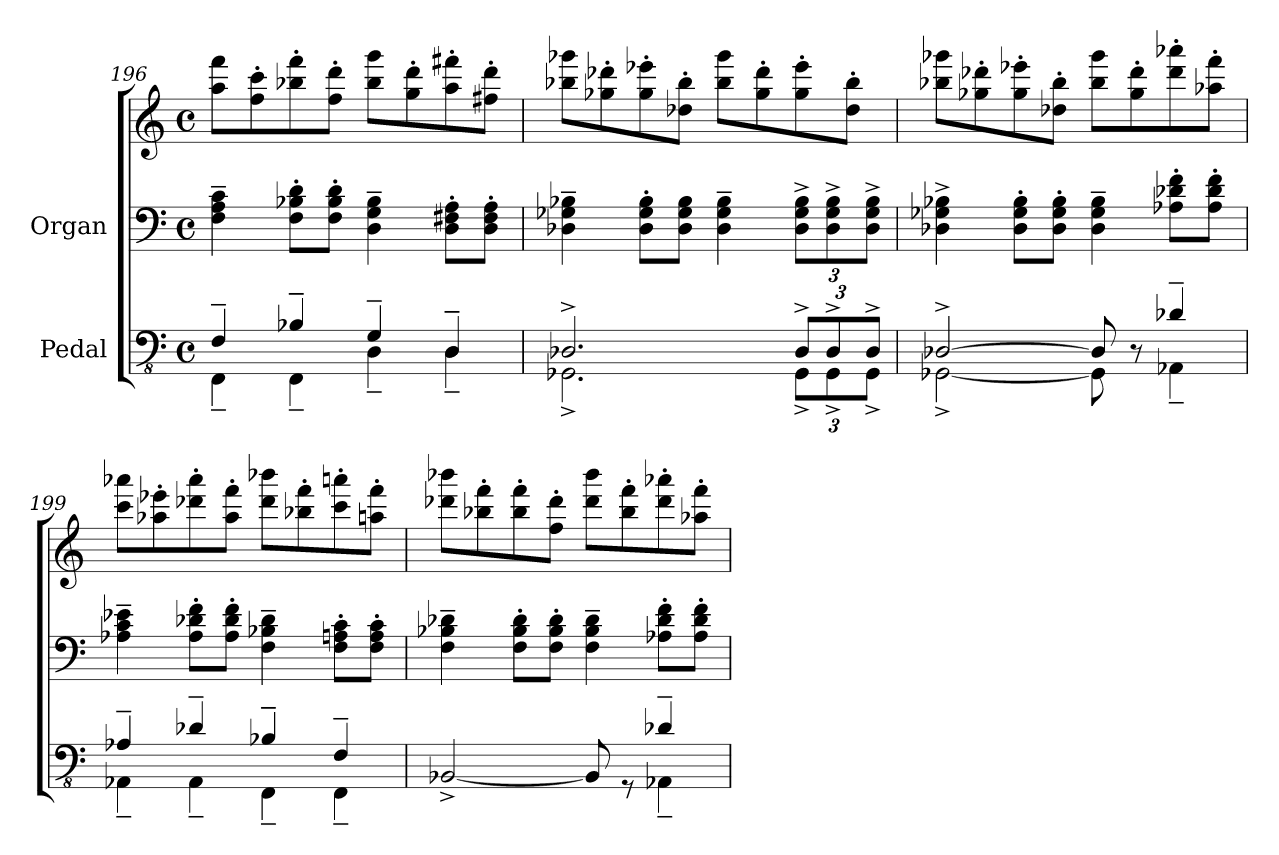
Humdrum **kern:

**kern	**kern	**kern
*part2	*part1	*part1
*staff3	*staff2	*staff1
*I"Pedal	*I"Organ	*
*clefFv4	*clefF4	*clefG2
*k[]	*k[]	*k[]
*M4/4	*M4/4	*M4/4
*met(c)	*met(c)	*met(c)
=196	=196	=196
*^	*	*
4FF~/	4FFF~\	4F\~ 4A\~ 4c\~	8aa\ 8fff\L
.	.	.	8ff\' 8ccc\'
4BB-X~/	4FFF~\	8F\' 8B-X\' 8d\'L	8bb-X\' 8fff\'
.	.	8F\' 8B-\' 8d\'J	8ff\' 8ddd\'J
4GG~/	4DD~\	4D\~ 4G\~ 4B-\~	8bb-\ 8ggg\L
.	.	.	8gg\' 8ddd\'
4DD~/	4DD~\	8D\' 8F#X\' 8A\'L	8aa\' 8fff#X\'
.	.	8D\' 8F#\' 8A\'J	8ff#X\' 8ddd\'J
!!LO:LB:g=z
=197	=197	=197	=197
2.DD-X^/	2.GGG-X^\	4D-X\~ 4G-X\~ 4B-X\~	8bb-X\ 8ggg-X\L
.	.	.	8gg-X\' 8ddd-X\'
.	.	8D-\' 8G-\' 8B-\'L	8gg-\' 8eee-X\'
.	.	8D-\ 8G-\ 8B-\J	8dd-X\' 8bb-\'J
.	.	4D-\~ 4G-\~ 4B-\~	8bb-\ 8ggg-\L
.	.	.	8gg-\' 8ddd-\'
*Xbrackettup	*	*Xbrackettup	*
12DD-^/L	12GGG-^\L	12D-\^ 12G-\^ 12B-\^L	8gg-\' 8eee-\'
12DD-^/	12GGG-^\	12D-\^ 12G-\^ 12B-\^	.
.	.	.	8dd-\' 8bb-\'J
12DD-^/J	12GGG-^\J	12D-\^ 12G-\^ 12B-\^J	.
=198	=198	=198	=198
[2DD-X^/	[2GGG-X^\	4D-X\^ 4G-X\^ 4B-X\^	8bb-X\ 8ggg-X\L
.	.	.	8gg-X\' 8ddd-X\'
.	.	8D-\' 8G-\' 8B-\'L	8gg-\' 8eee-X\'
.	.	8D-\' 8G-\' 8B-\'J	8dd-X\' 8bb-\'J
8DD-/]	8GGG-\]	4D-\~ 4G-\~ 4B-\~	8bb-\ 8ggg-\L
8r	8ryy	.	8gg-\' 8ddd-\'
4D-X~/	4AAA-X~\	8A-X\' 8d-X\' 8f\'L	8ddd-\' 8aaa-X\'
.	.	8A-\' 8d-\' 8f\'J	8aa-X\' 8fff\'J
=199	=199	=199	=199
4AA-X~/	4AAA-X~\	4A-X\~ 4c\~ 4e-X\~	8ccc\ 8aaa-X\L
.	.	.	8aa-X\' 8eee-X\'
4D-X~/	4AAA-~\	8A-\' 8d-X\' 8f\'L	8ddd-X\' 8aaa-\'
.	.	8A-\' 8d-\' 8f\'J	8aa-\' 8fff\'J
4BB-X~/	4FFF~\	4F\~ 4B-X\~ 4d-\~	8ddd-\ 8bbb-X\L
.	.	.	8bb-X\' 8fff\'
4FF~/	4FFF~\	8F\' 8An\' 8c\'L	8ccc\' 8aaan\'
.	.	8F\' 8A\' 8c\'J	8aan\' 8fff\'J
!!LO:LB:g=z
=200	=200	=200	=200
[2BBB-X^/	2.ryy	4F\~ 4B-X\~ 4d-X\~	8ddd-X\ 8bbb-X\L
.	.	.	8bb-X\' 8fff\'
.	.	8F\' 8B-\' 8d-\'L	8bb-\' 8fff\'
.	.	8F\' 8B-\' 8d-\'J	8ff\' 8ddd-\'J
8BBB-/]	.	4F\~ 4B-\~ 4d-\~	8ddd-\ 8bbb-\L
8rGGG	.	.	8bb-\' 8fff\'
4D-X~/	4AAA-X~\	8A-X\' 8d-\' 8f\'L	8ddd-\' 8aaa-X\'
.	.	8A-\' 8d-\' 8f\'J	8aa-X\' 8fff\'J
*v	*v	*	*
=	=	=
*-	*-	*-
